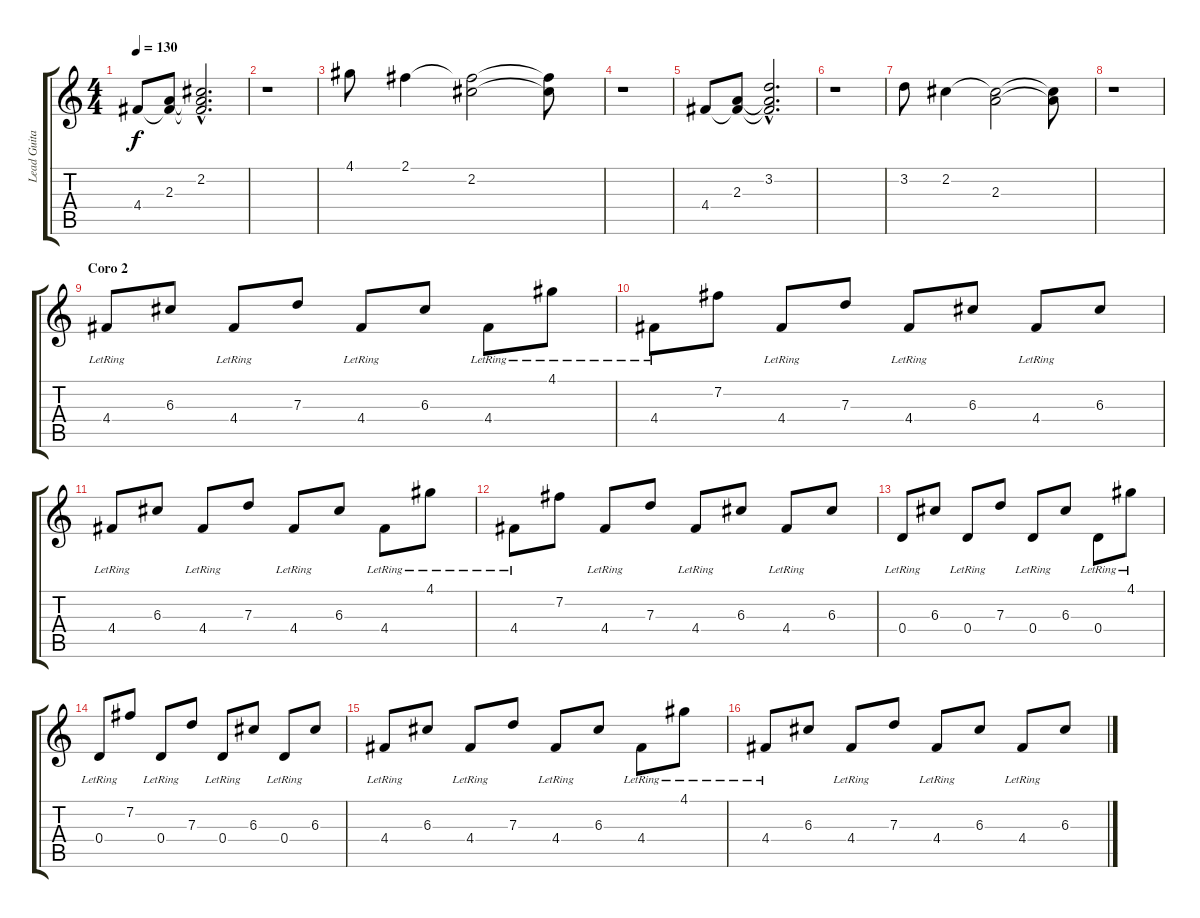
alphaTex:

\track ("Lead Guitar" "Lead Guita") {instrument electricguitarjazz}
\staff {score tabs}
\tuning (E4 B3 G3 D3 A2 E2) {hide}
\ts (4 4)
\tempo 130
\clef g2
\ks c
4.4.8{dy f} (2.3 4.4{t}).8 (2.2{hac} 2.3{hac t} 4.4{hac t}).2{d} |
r.1 |
4.1.8 2.1.4 (2.1{t} 2.2).2 (2.1{t} 2.2{t}).8 |
r.1 |
4.4.8 (2.3 4.4{t}).8 (3.2{hac} 2.3{hac t} 4.4{hac t}).2{d} |
r.1 |
3.2.8 2.2.4 (2.2{t} 2.3).2 (2.2{t} 2.3{t}).8 |
r.1 |
\section ("" "Coro 2")
4.4{lr}.8 6.3.8 4.4{lr}.8 7.3.8 4.4{lr}.8 6.3.8 4.4{lr}.8 4.1{lr}.8 |
4.4{lr}.8 7.2.8 4.4{lr}.8 7.3.8 4.4{lr}.8 6.3.8 4.4{lr}.8 6.3.8 |
4.4{lr}.8 6.3.8 4.4{lr}.8 7.3.8 4.4{lr}.8 6.3.8 4.4{lr}.8 4.1{lr}.8 |
4.4{lr}.8 7.2.8 4.4{lr}.8 7.3.8 4.4{lr}.8 6.3.8 4.4{lr}.8 6.3.8 |
0.4{lr}.8 6.3.8 0.4{lr}.8 7.3.8 0.4{lr}.8 6.3.8 0.4{lr}.8 4.1{lr}.8 |
0.4{lr}.8 7.2.8 0.4{lr}.8 7.3.8 0.4{lr}.8 6.3.8 0.4{lr}.8 6.3.8 |
4.4{lr}.8 6.3.8 4.4{lr}.8 7.3.8 4.4{lr}.8 6.3.8 4.4{lr}.8 4.1{lr}.8 |
4.4{lr}.8 6.3.8 4.4{lr}.8 7.3.8 4.4{lr}.8 6.3.8 4.4{lr}.8 6.3.8
